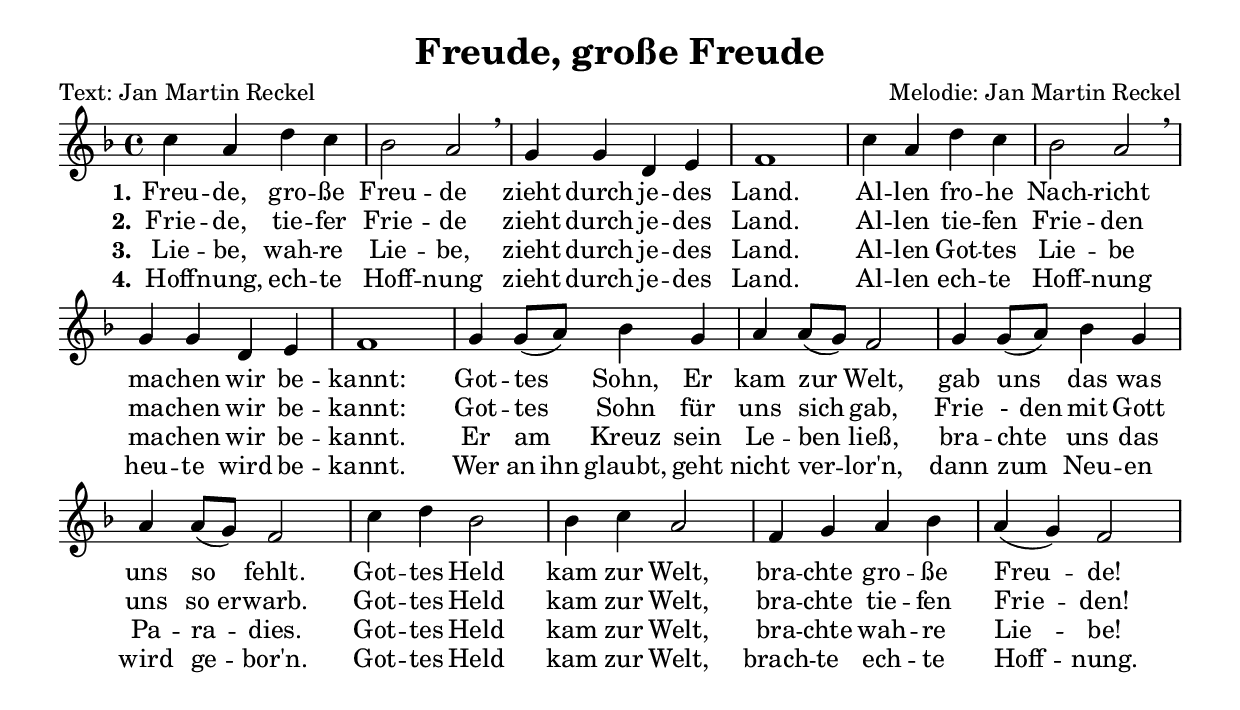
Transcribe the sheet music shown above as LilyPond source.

% Dieses Notenblatt wurde erstellt von Michael Nausch
% Kontakt: michael@nausch.org (PGP public-key 0x2384C849) 

\version "2.16.0"
\header {
  title = "Freude, große Freude"             % Die Überschrift der Noten wird zentriert gesetzt. 
  poet = "Text: Jan Martin Reckel" % Name des Dichters, linksbündig unter dem Unteruntertitel. 
  composer = "Melodie: Jan Martin Reckel" % Name des Komponisten, rechtsbüngig unter dem Unteruntertitel. 
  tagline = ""
}


\layout {
  \context {
    \Score
    \omit BarNumber
    % or:
    %\remove "Bar_number_engraver"
  }
  indent = 0
}


global = {
  \key f \major
  \time 4/4
}

% Akkorde für die Gitarrenbegleitung
akkorde = \chordmode { \global
  \germanChords
  \set chordChanges = ##t
  
}




melodie= \relative c'' {
  \global
  c4 a d c | bes2 a \breathe | g4 g d e | f1 |
  c'4 a d c | bes2 a \breathe | g4 g d e | f1 |
  g4 g8(a ) bes4 g | a4 a8( g ) f2 |
  g4 g8( a ) bes4 g | a4 a8( g ) f2 |
  c'4 d bes2 | bes4 c a2 | f4 g a bes | a( g ) f2
}


stanzaOne = \lyricmode {
  \set stanza = "1."
  Freu -- de, gro -- ße Freu -- de
  zieht durch je -- des Land.
  Al -- len fro -- he Nach -- richt
  ma -- chen wir be -- kannt:
  Got -- tes Sohn, Er kam zur Welt,
  gab uns das was uns so fehlt.
  
  Got -- tes Held kam zur Welt,
  bra -- chte gro -- ße Freu -- de!
}

stanzaTwo = \lyricmode {
  \set stanza = "2."
  Frie -- de, tie -- fer Frie -- de
  zieht durch je -- des Land.
  Al -- len tie -- fen Frie -- den
  ma -- chen wir be -- kannt:
  Got -- tes Sohn für uns sich gab,
  \set ignoreMelismata = ##t Frie -  den mit Gott uns so er -- warb. \unset ignoreMelismata 
  
  Got -- tes Held kam zur Welt,
  bra -- chte tie -- fen Frie -- den!
}

stanzaThree = \lyricmode {
  \set stanza = "3."
  Lie -- be, wah -- re Lie -- be,
  zieht durch je -- des Land.
  Al -- len Got -- tes Lie -- be 
  ma -- chen wir be -- kannt.
  
  Er am Kreuz sein Le -- ben ließ,
  bra -- chte uns das Pa -- ra -- dies.
  
  Got -- tes Held kam zur Welt,
  bra -- chte wah -- re Lie -- be!
}

stanzaFour = \lyricmode {
  \set stanza = "4."  
  Hoff -- nung, ech -- te Hoff -- nung
  zieht durch je -- des Land.
  Al -- len ech -- te Hoff -- nung 
  heu -- te wird be -- kannt.
  
  Wer \set ignoreMelismata = ##t an ihn \unset ignoreMelismata glaubt, geht nicht ver -- lor'n,
  dann zum Neu -- en wird ge -- bor'n.
  
  Got -- tes Held kam zur Welt,
  brach -- te ech -- te Hoff -- nung.
}

\score {
  <<
    \new ChordNames { \akkorde }
    \new Voice = "Lied" { \melodie }
    \new Lyrics \lyricsto "Lied" { \stanzaOne }
    \new Lyrics \lyricsto "Lied" { \stanzaTwo }
    \new Lyrics \lyricsto "Lied" { \stanzaThree }
    \new Lyrics \lyricsto "Lied" { \stanzaFour }

  >>
  \midi { }
  \layout { }
}